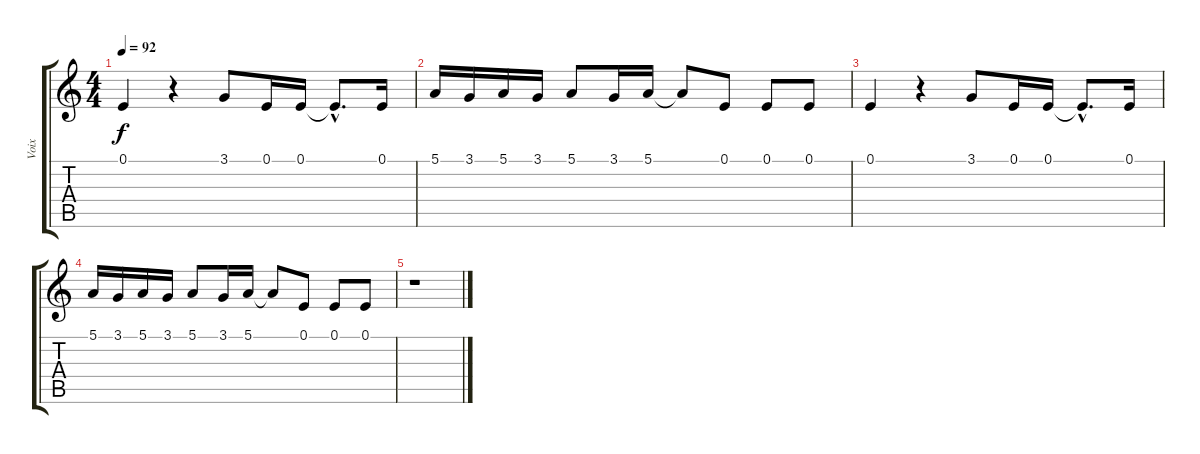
\track ("Voix" "Voix") {instrument rockorgan}
\staff {score tabs}
\tuning (E4 B3 G3 D3 A2 E2) {hide}
\ts (4 4)
\tempo 92
\clef g2
\ks c
0.1.4{dy f} r.4 3.1.8 0.1.16 0.1.16 0.1{hac t}.8{d} 0.1.16 |
5.1.16 3.1.16 5.1.16 3.1.16 5.1.8 3.1.16 5.1.16 5.1{t}.8 0.1.8 0.1.8 0.1.8 |
0.1.4 r.4 3.1.8 0.1.16 0.1.16 0.1{hac t}.8{d} 0.1.16 |
5.1.16 3.1.16 5.1.16 3.1.16 5.1.8 3.1.16 5.1.16 5.1{t}.8 0.1.8 0.1.8 0.1.8 |
r.1
